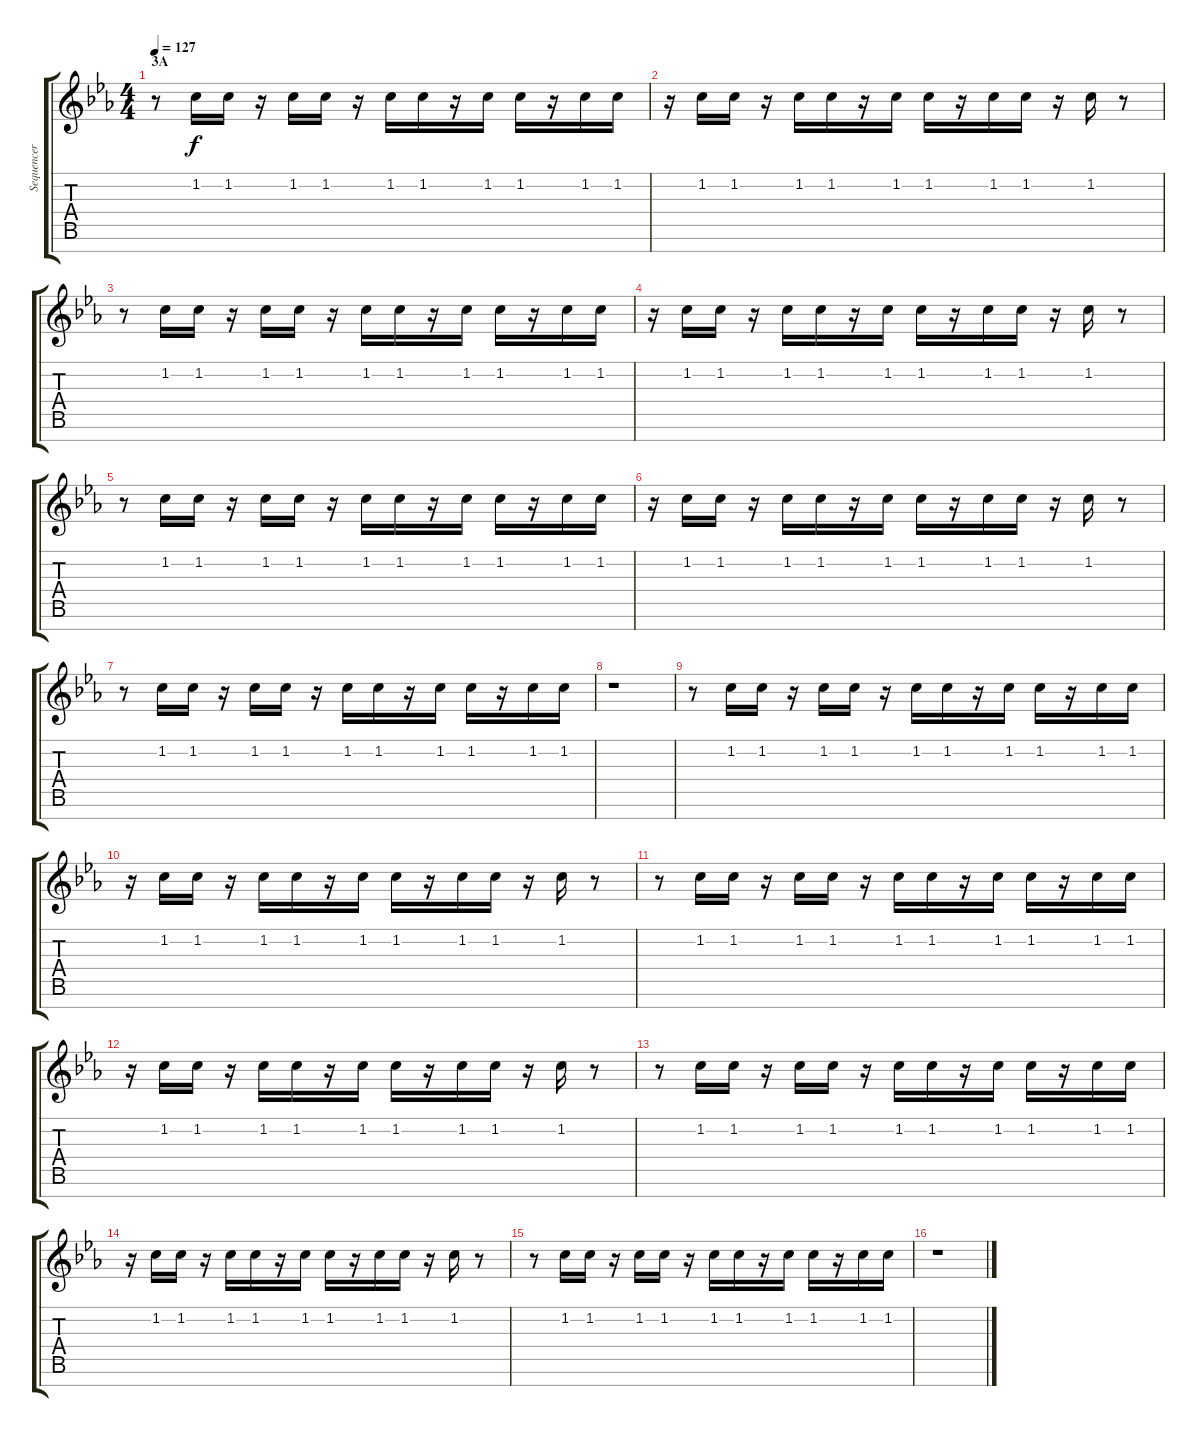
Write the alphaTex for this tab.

\track ("Sequencer II" "Sequencer ") {instrument pad3polysynth}
\staff {score tabs}
\tuning (E5 B4 G4 D4 A3 E3 B2) {hide}
\ts (4 4)
\section ("" "3A")
\tempo 127
\clef g2
\ks eb
r.8{dy f} 1.2.16 1.2.16 r.16 1.2.16 1.2.16 r.16 1.2.16 1.2.16 r.16 1.2.16 1.2.16 r.16 1.2.16 1.2.16 |
r.16 1.2.16 1.2.16 r.16 1.2.16 1.2.16 r.16 1.2.16 1.2.16 r.16 1.2.16 1.2.16 r.16 1.2.16 r.8 |
r.8 1.2.16 1.2.16 r.16 1.2.16 1.2.16 r.16 1.2.16 1.2.16 r.16 1.2.16 1.2.16 r.16 1.2.16 1.2.16 |
r.16 1.2.16 1.2.16 r.16 1.2.16 1.2.16 r.16 1.2.16 1.2.16 r.16 1.2.16 1.2.16 r.16 1.2.16 r.8 |
r.8 1.2.16 1.2.16 r.16 1.2.16 1.2.16 r.16 1.2.16 1.2.16 r.16 1.2.16 1.2.16 r.16 1.2.16 1.2.16 |
r.16 1.2.16 1.2.16 r.16 1.2.16 1.2.16 r.16 1.2.16 1.2.16 r.16 1.2.16 1.2.16 r.16 1.2.16 r.8 |
r.8 1.2.16 1.2.16 r.16 1.2.16 1.2.16 r.16 1.2.16 1.2.16 r.16 1.2.16 1.2.16 r.16 1.2.16 1.2.16 |
r.1 |
r.8 1.2.16 1.2.16 r.16 1.2.16 1.2.16 r.16 1.2.16 1.2.16 r.16 1.2.16 1.2.16 r.16 1.2.16 1.2.16 |
r.16 1.2.16 1.2.16 r.16 1.2.16 1.2.16 r.16 1.2.16 1.2.16 r.16 1.2.16 1.2.16 r.16 1.2.16 r.8 |
r.8 1.2.16 1.2.16 r.16 1.2.16 1.2.16 r.16 1.2.16 1.2.16 r.16 1.2.16 1.2.16 r.16 1.2.16 1.2.16 |
r.16 1.2.16 1.2.16 r.16 1.2.16 1.2.16 r.16 1.2.16 1.2.16 r.16 1.2.16 1.2.16 r.16 1.2.16 r.8 |
r.8 1.2.16 1.2.16 r.16 1.2.16 1.2.16 r.16 1.2.16 1.2.16 r.16 1.2.16 1.2.16 r.16 1.2.16 1.2.16 |
r.16 1.2.16 1.2.16 r.16 1.2.16 1.2.16 r.16 1.2.16 1.2.16 r.16 1.2.16 1.2.16 r.16 1.2.16 r.8 |
r.8 1.2.16 1.2.16 r.16 1.2.16 1.2.16 r.16 1.2.16 1.2.16 r.16 1.2.16 1.2.16 r.16 1.2.16 1.2.16 |
r.1
